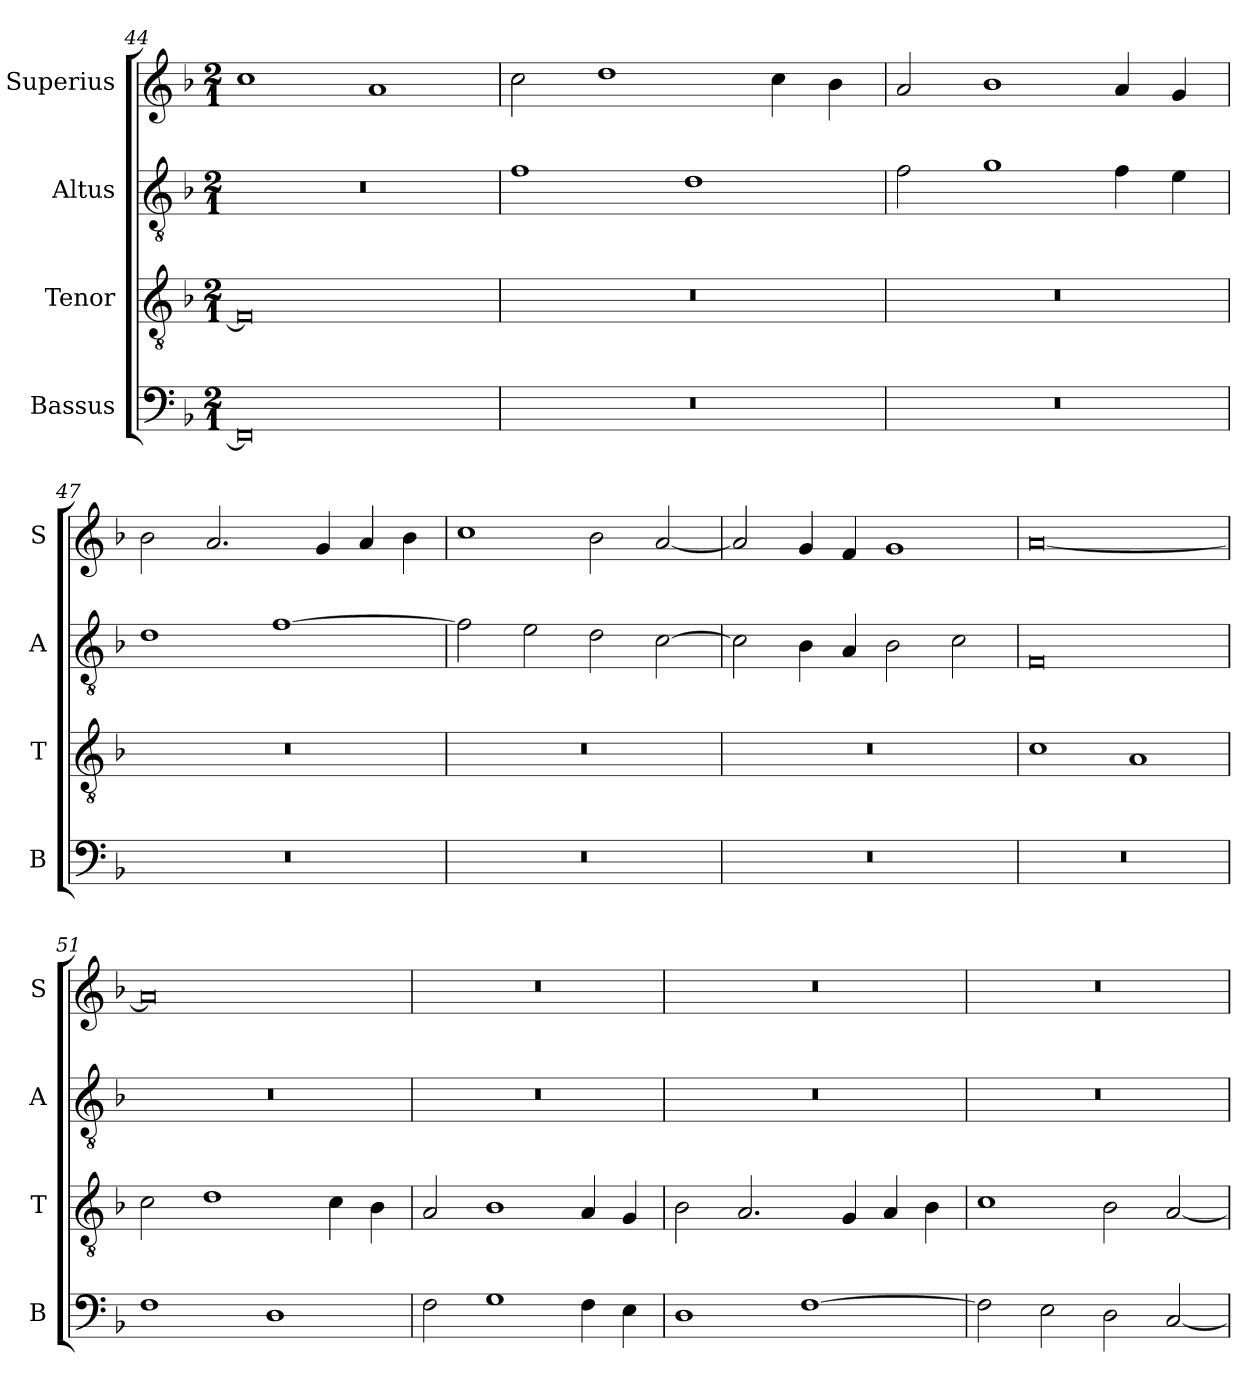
**kern	**kern	**kern	**kern
*part4	*part3	*part2	*part1
*staff4	*staff3	*staff2	*staff1
*I"Bassus	*I"Tenor	*I"Altus	*I"Superius
*I'B	*I'T	*I'A	*I'S
*clefF4	*clefGv2	*clefGv2	*clefG2
*k[b-]	*k[b-]	*k[b-]	*k[b-]
*F:	*F:	*F:	*F:
*M2/1	*M2/1	*M2/1	*M2/1
=44	=44	=44	=44
0FF]	0F]	0r	1cc
.	.	.	1a
=45	=45	=45	=45
0r	0r	1f	2cc
.	.	.	1dd
.	.	1d	.
.	.	.	4cc
.	.	.	4b-
=46	=46	=46	=46
0r	0r	2f	2a
.	.	1g	1b-
.	.	4f	4a
.	.	4e	4g
=47	=47	=47	=47
0r	0r	1d	2b-
.	.	.	2.a
.	.	[1f	.
.	.	.	4g
.	.	.	4a
.	.	.	4b-
=48	=48	=48	=48
0r	0r	2f]	1cc
.	.	2e	.
.	.	2d	2b-
.	.	[2c	[2a
=49	=49	=49	=49
0r	0r	2c]	2a]
.	.	4B-	4g
.	.	4A	4f
.	.	2B-	1g
.	.	2c	.
=50	=50	=50	=50
0r	1c	0F	[0a
.	1A	.	.
=51	=51	=51	=51
1F	2c	0r	0a]
.	1d	.	.
1D	.	.	.
.	4c	.	.
.	4B-	.	.
=52	=52	=52	=52
2F	2A	0r	0r
1G	1B-	.	.
4F	4A	.	.
4E	4G	.	.
=53	=53	=53	=53
1D	2B-	0r	0r
.	2.A	.	.
[1F	.	.	.
.	4G	.	.
.	4A	.	.
.	4B-	.	.
=54	=54	=54	=54
2F]	1c	0r	0r
2E	.	.	.
2D	2B-	.	.
[2C	[2A	.	.
=	=	=	=
*-	*-	*-	*-
